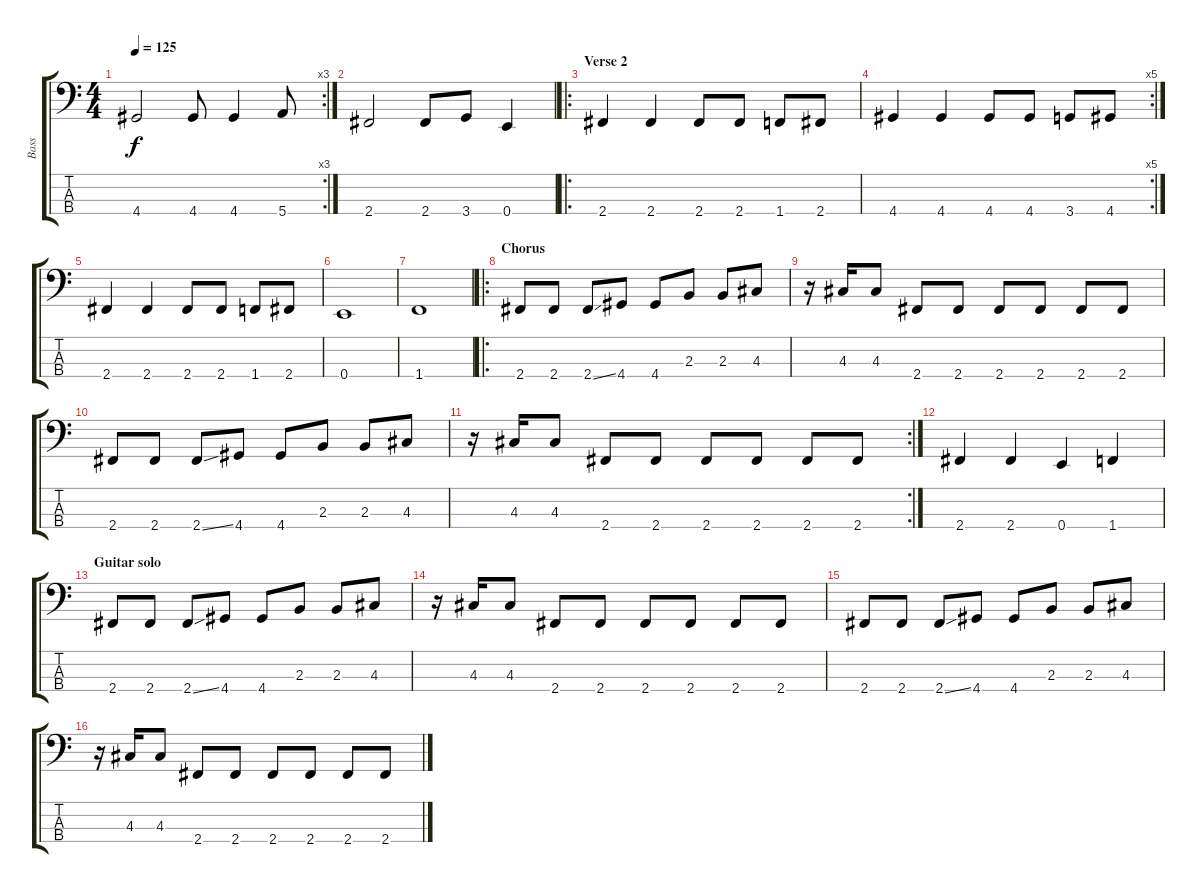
\track ("Bass" "Bass") {instrument electricbassfinger}
\staff {score tabs}
\tuning (G2 D2 A1 E1) {hide}
\rc 3
\ts (4 4)
\tempo 125
\clef f4
\ks c
4.4.2{dy f} 4.4.8 4.4.4 5.4.8 |
2.4.2 2.4.8 3.4.8 0.4.4 |
\ro
\section ("" "Verse 2")
2.4.4 2.4.4 2.4.8 2.4.8 1.4.8 2.4.8 |
\rc 5
4.4.4 4.4.4 4.4.8 4.4.8 3.4.8 4.4.8 |
2.4.4 2.4.4 2.4.8 2.4.8 1.4.8 2.4.8 |
0.4.1 |
1.4.1 |
\ro
\section ("" "Chorus")
2.4.8 2.4.8 2.4{ss}.8 4.4.8 4.4.8 2.3.8 2.3.8 4.3.8 |
r.16 4.3.16 4.3.8 2.4.8 2.4.8 2.4.8 2.4.8 2.4.8 2.4.8 |
2.4.8 2.4.8 2.4{ss}.8 4.4.8 4.4.8 2.3.8 2.3.8 4.3.8 |
\rc 2
r.16 4.3.16 4.3.8 2.4.8 2.4.8 2.4.8 2.4.8 2.4.8 2.4.8 |
2.4.4 2.4.4 0.4.4 1.4.4 |
\section ("" "Guitar solo")
2.4.8 2.4.8 2.4{ss}.8 4.4.8 4.4.8 2.3.8 2.3.8 4.3.8 |
r.16 4.3.16 4.3.8 2.4.8 2.4.8 2.4.8 2.4.8 2.4.8 2.4.8 |
2.4.8 2.4.8 2.4{ss}.8 4.4.8 4.4.8 2.3.8 2.3.8 4.3.8 |
r.16 4.3.16 4.3.8 2.4.8 2.4.8 2.4.8 2.4.8 2.4.8 2.4.8
